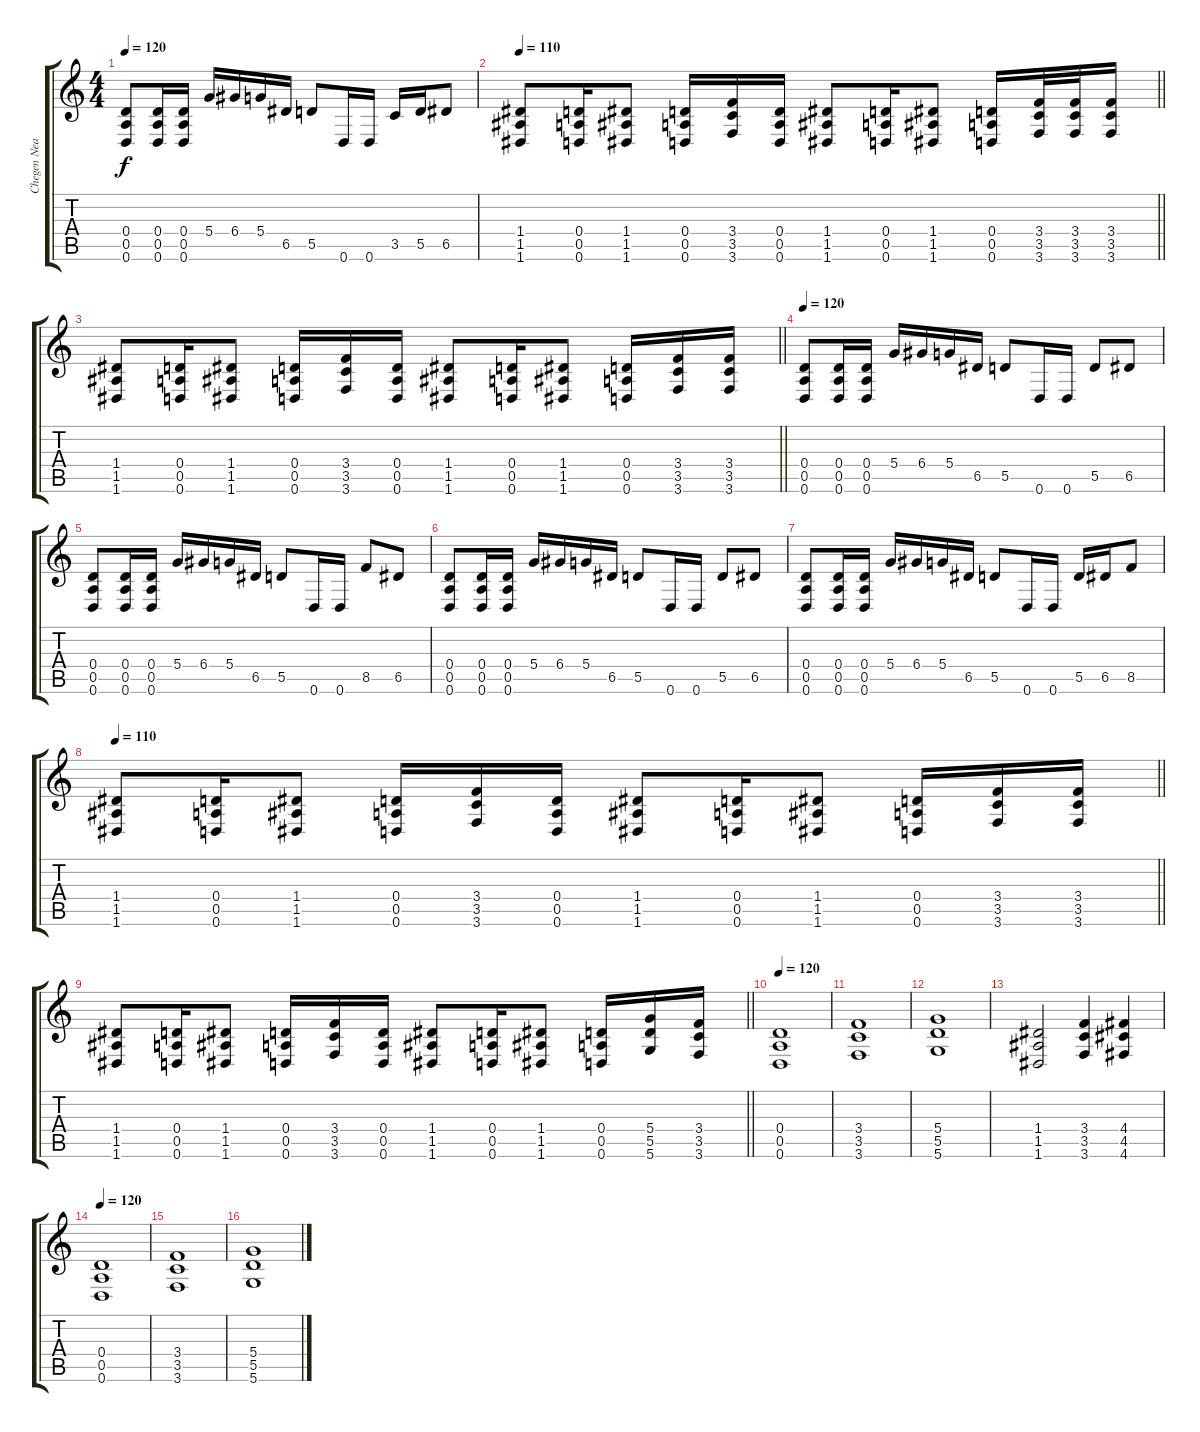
\track ("Chegen Nears" "Chegen Nea") {instrument acousticguitarsteel}
\staff {score tabs}
\tuning (E4 B3 G3 D3 A2 D2) {hide}
\ts (4 4)
\tempo 120
\clef g2
\ks c
(0.4 0.5 0.6).8{dy f} (0.4 0.5 0.6).16 (0.4 0.5 0.6).16 5.4.16 6.4.16 5.4.16 6.5.16 5.5.8 0.6.16 0.6.16 3.5.16 5.5.16 6.5.8 |
\tempo 110
\barLineRight lightlight
(1.4 1.5 1.6).8 (0.4 0.5 0.6).16 (1.4 1.5 1.6).8 (0.4 0.5 0.6).16 (3.4 3.5 3.6).16 (0.4 0.5 0.6).16 (1.4 1.5 1.6).8 (0.4 0.5 0.6).16 (1.4 1.5 1.6).8 (0.4 0.5 0.6).16 (3.4 3.5 3.6).32 (3.4 3.5 3.6).32 (3.4 3.5 3.6).16 |
\barLineRight lightlight
(1.4 1.5 1.6).8 (0.4 0.5 0.6).16 (1.4 1.5 1.6).8 (0.4 0.5 0.6).16 (3.4 3.5 3.6).16 (0.4 0.5 0.6).16 (1.4 1.5 1.6).8 (0.4 0.5 0.6).16 (1.4 1.5 1.6).8 (0.4 0.5 0.6).16 (3.4 3.5 3.6).16 (3.4 3.5 3.6).16 |
\tempo 120
(0.4 0.5 0.6).8 (0.4 0.5 0.6).16 (0.4 0.5 0.6).16 5.4.16 6.4.16 5.4.16 6.5.16 5.5.8 0.6.16 0.6.16 5.5.8 6.5.8 |
(0.4 0.5 0.6).8 (0.4 0.5 0.6).16 (0.4 0.5 0.6).16 5.4.16 6.4.16 5.4.16 6.5.16 5.5.8 0.6.16 0.6.16 8.5.8 6.5.8 |
(0.4 0.5 0.6).8 (0.4 0.5 0.6).16 (0.4 0.5 0.6).16 5.4.16 6.4.16 5.4.16 6.5.16 5.5.8 0.6.16 0.6.16 5.5.8 6.5.8 |
(0.4 0.5 0.6).8 (0.4 0.5 0.6).16 (0.4 0.5 0.6).16 5.4.16 6.4.16 5.4.16 6.5.16 5.5.8 0.6.16 0.6.16 5.5.16 6.5.16 8.5.8 |
\tempo 110
\barLineRight lightlight
(1.4 1.5 1.6).8 (0.4 0.5 0.6).16 (1.4 1.5 1.6).8 (0.4 0.5 0.6).16 (3.4 3.5 3.6).16 (0.4 0.5 0.6).16 (1.4 1.5 1.6).8 (0.4 0.5 0.6).16 (1.4 1.5 1.6).8 (0.4 0.5 0.6).16 (3.4 3.5 3.6).16 (3.4 3.5 3.6).16 |
\barLineRight lightlight
(1.4 1.5 1.6).8 (0.4 0.5 0.6).16 (1.4 1.5 1.6).8 (0.4 0.5 0.6).16 (3.4 3.5 3.6).16 (0.4 0.5 0.6).16 (1.4 1.5 1.6).8 (0.4 0.5 0.6).16 (1.4 1.5 1.6).8 (0.4 0.5 0.6).16 (5.4 5.5 5.6).16 (3.4 3.5 3.6).16 |
\tempo 120
(0.4 0.5 0.6).1{volume 13} |
(3.4 3.5 3.6).1 |
(5.4 5.5 5.6).1 |
(1.4 1.5 1.6).2 (3.4 3.5 3.6).4 (4.4 4.5 4.6).4 |
\tempo 120
(0.4 0.5 0.6).1 |
(3.4 3.5 3.6).1 |
(5.4 5.5 5.6).1
